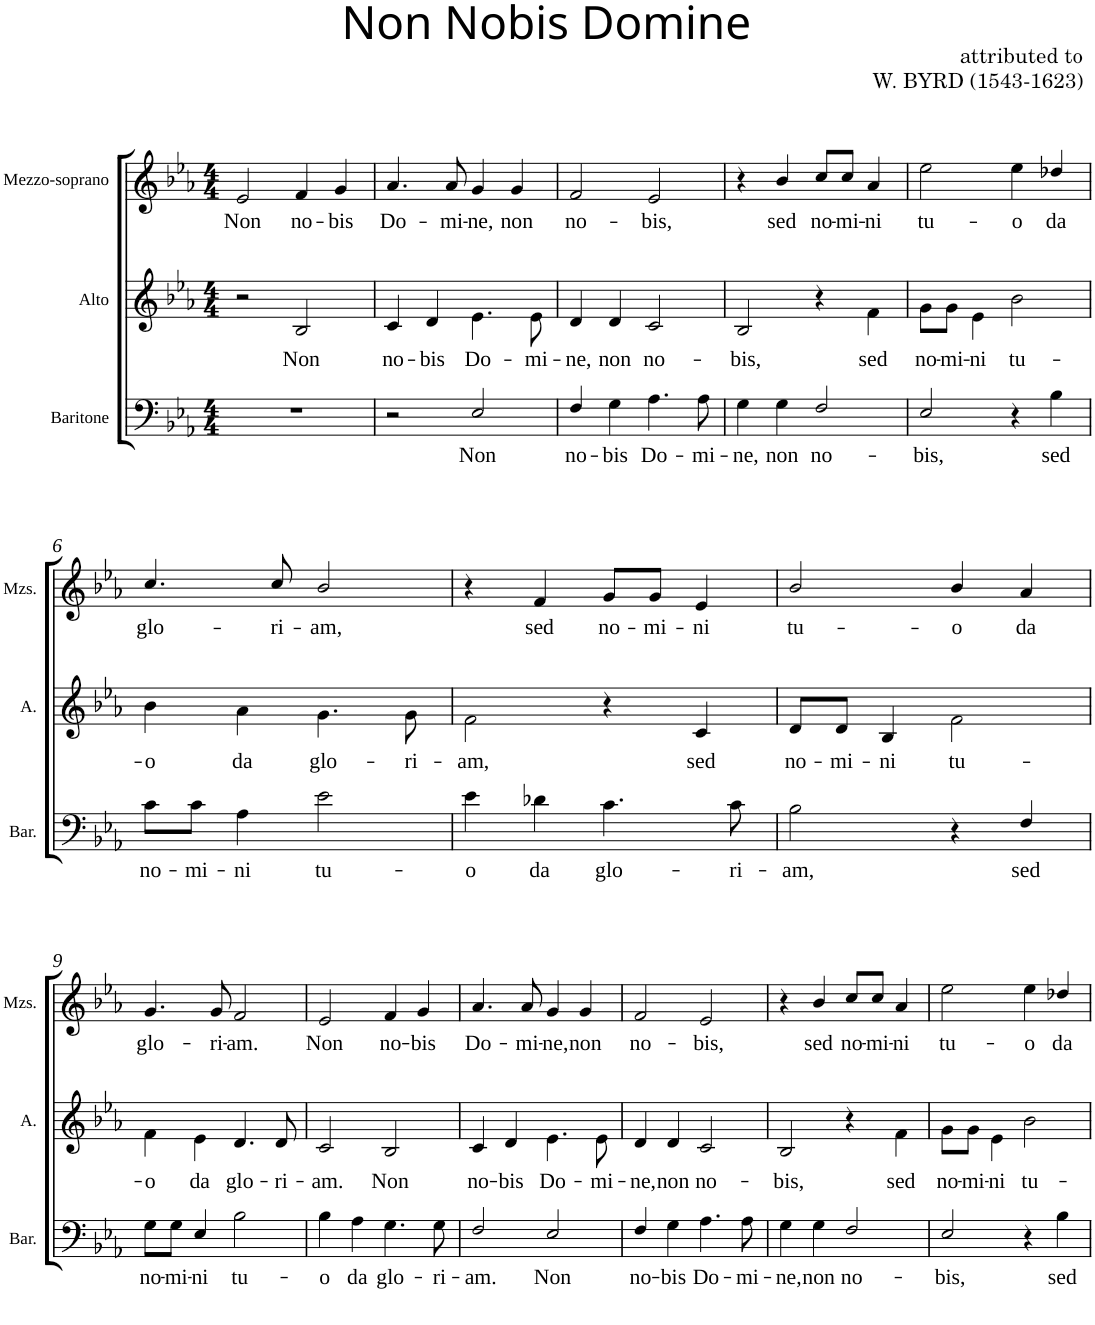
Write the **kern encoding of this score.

**kern	**text	**kern	**text	**kern	**text
*part3	*part3	*part2	*part2	*part1	*part1
*staff3	*staff3	*staff2	*staff2	*staff1	*staff1
*I"Baritone	*	*I"Alto	*	*I"Mezzo-soprano	*
*I'Bar.	*	*I'A.	*	*I'Mzs.	*
*clefF4	*	*clefG2	*	*clefG2	*
*k[b-e-a-]	*	*k[b-e-a-]	*	*k[b-e-a-]	*
*E-:	*	*E-:	*	*E-:	*
*M4/4	*	*M4/4	*	*M4/4	*
=1	=1	=1	=1	=1	=1
!	!	!	!	!	!LO:LY:b
1r	.	2r	.	2e-/	Non
!	!	!	!LO:LY:b	!	!LO:LY:b
.	.	2B-/	Non	4f/	no-
!	!	!	!	!	!LO:LY:b
.	.	.	.	4g/	-bis
=2	=2	=2	=2	=2	=2
!	!	!	!LO:LY:b	!	!LO:LY:b
2r	.	4c/	no-	4.a-/	Do-
!	!	!	!LO:LY:b	!	!
.	.	4d/	-bis	.	.
!	!	!	!	!	!LO:LY:b
.	.	.	.	8a-/	-mi-
!	!LO:LY:b	!	!LO:LY:b	!	!LO:LY:b
2E-/	Non	4.e-\	Do-	4g/	-ne,
!	!	!	!	!	!LO:LY:b
.	.	.	.	4g/	non
!	!	!	!LO:LY:b	!	!
.	.	8e-\	-mi-	.	.
=3	=3	=3	=3	=3	=3
!	!LO:LY:b	!	!LO:LY:b	!	!LO:LY:b
4F/	no-	4d/	-ne,	2f/	no-
!	!LO:LY:b	!	!LO:LY:b	!	!
4G\	-bis	4d/	non	.	.
!	!LO:LY:b	!	!LO:LY:b	!	!LO:LY:b
4.A-\	Do-	2c/	no-	2e-/	-bis,
!	!LO:LY:b	!	!	!	!
8A-\	-mi-	.	.	.	.
=4	=4	=4	=4	=4	=4
!	!LO:LY:b	!	!LO:LY:b	!	!
4G\	-ne,	2B-/	-bis,	4r	.
!	!LO:LY:b	!	!	!	!LO:LY:b
4G\	non	.	.	4b-/	sed
!	!LO:LY:b	!	!	!	!LO:LY:b
2F/	no-	4r	.	8cc/L	no-
!	!	!	!	!	!LO:LY:b
.	.	.	.	8cc/J	-mi-
!	!	!	!LO:LY:b	!	!LO:LY:b
.	.	4f\	sed	4a-/	-ni
=5	=5	=5	=5	=5	=5
!	!LO:LY:b	!	!LO:LY:b	!	!LO:LY:b
2E-/	-bis,	8g\L	no-	2ee-\	tu-
!	!	!	!LO:LY:b	!	!
.	.	8g\J	-mi-	.	.
!	!	!	!LO:LY:b	!	!
.	.	4e-\	-ni	.	.
!	!	!	!LO:LY:b	!	!LO:LY:b
4r	.	2b-\	tu-	4ee-\	-o
!	!LO:LY:b	!	!	!	!LO:LY:b
4B-\	sed	.	.	4dd-X/	da
!!LO:LB:g=z
=6	=6	=6	=6	=6	=6
!	!LO:LY:b	!	!LO:LY:b	!	!LO:LY:b
8c\L	no-	4b-\	-o	4.cc/	glo-
!	!LO:LY:b	!	!	!	!
8c\J	-mi-	.	.	.	.
!	!LO:LY:b	!	!LO:LY:b	!	!
4A-\	-ni	4a-\	da	.	.
!	!	!	!	!	!LO:LY:b
.	.	.	.	8cc/	-ri-
!	!LO:LY:b	!	!LO:LY:b	!	!LO:LY:b
2e-\	tu-	4.g\	glo-	2b-/	-am,
!	!	!	!LO:LY:b	!	!
.	.	8g\	-ri-	.	.
=7	=7	=7	=7	=7	=7
!	!LO:LY:b	!	!LO:LY:b	!	!
4e-\	-o	2f\	-am,	4r	.
!	!LO:LY:b	!	!	!	!LO:LY:b
4d-X\	da	.	.	4f/	sed
!	!LO:LY:b	!	!	!	!LO:LY:b
4.c\	glo-	4r	.	8g/L	no-
!	!	!	!	!	!LO:LY:b
.	.	.	.	8g/J	-mi-
!	!	!	!LO:LY:b	!	!LO:LY:b
.	.	4c/	sed	4e-/	-ni
!	!LO:LY:b	!	!	!	!
8c\	-ri-	.	.	.	.
=8	=8	=8	=8	=8	=8
!	!LO:LY:b	!	!LO:LY:b	!	!LO:LY:b
2B-\	-am,	8d/L	no-	2b-/	tu-
!	!	!	!LO:LY:b	!	!
.	.	8d/J	-mi-	.	.
!	!	!	!LO:LY:b	!	!
.	.	4B-/	-ni	.	.
!	!	!	!LO:LY:b	!	!LO:LY:b
4r	.	2f\	tu-	4b-/	-o
!	!LO:LY:b	!	!	!	!LO:LY:b
4F/	sed	.	.	4a-/	da
!!LO:LB:g=z
=9	=9	=9	=9	=9	=9
!	!LO:LY:b	!	!LO:LY:b	!	!LO:LY:b
8G\L	no-	4f\	-o	4.g/	glo-
!	!LO:LY:b	!	!	!	!
8G\J	-mi-	.	.	.	.
!	!LO:LY:b	!	!LO:LY:b	!	!
4E-/	-ni	4e-\	da	.	.
!	!	!	!	!	!LO:LY:b
.	.	.	.	8g/	-ri-
!	!LO:LY:b	!	!LO:LY:b	!	!LO:LY:b
2B-\	tu-	4.d/	glo-	2f/	-am.
!	!	!	!LO:LY:b	!	!
.	.	8d/	-ri-	.	.
=10	=10	=10	=10	=10	=10
!	!LO:LY:b	!	!LO:LY:b	!	!LO:LY:b
4B-\	-o	2c/	-am.	2e-/	Non
!	!LO:LY:b	!	!	!	!
4A-\	da	.	.	.	.
!	!LO:LY:b	!	!LO:LY:b	!	!LO:LY:b
4.G\	glo-	2B-/	Non	4f/	no-
!	!	!	!	!	!LO:LY:b
.	.	.	.	4g/	-bis
!	!LO:LY:b	!	!	!	!
8G\	-ri-	.	.	.	.
=11	=11	=11	=11	=11	=11
!	!LO:LY:b	!	!LO:LY:b	!	!LO:LY:b
2F/	-am.	4c/	no-	4.a-/	Do-
!	!	!	!LO:LY:b	!	!
.	.	4d/	-bis	.	.
!	!	!	!	!	!LO:LY:b
.	.	.	.	8a-/	-mi-
!	!LO:LY:b	!	!LO:LY:b	!	!LO:LY:b
2E-/	Non	4.e-\	Do-	4g/	-ne,
!	!	!	!	!	!LO:LY:b
.	.	.	.	4g/	non
!	!	!	!LO:LY:b	!	!
.	.	8e-\	-mi-	.	.
=12	=12	=12	=12	=12	=12
!	!LO:LY:b	!	!LO:LY:b	!	!LO:LY:b
4F/	no-	4d/	-ne,	2f/	no-
!	!LO:LY:b	!	!LO:LY:b	!	!
4G\	-bis	4d/	non	.	.
!	!LO:LY:b	!	!LO:LY:b	!	!LO:LY:b
4.A-\	Do-	2c/	no-	2e-/	-bis,
!	!LO:LY:b	!	!	!	!
8A-\	-mi-	.	.	.	.
=13	=13	=13	=13	=13	=13
!	!LO:LY:b	!	!LO:LY:b	!	!
4G\	-ne,	2B-/	-bis,	4r	.
!	!LO:LY:b	!	!	!	!LO:LY:b
4G\	non	.	.	4b-/	sed
!	!LO:LY:b	!	!	!	!LO:LY:b
2F/	no-	4r	.	8cc/L	no-
!	!	!	!	!	!LO:LY:b
.	.	.	.	8cc/J	-mi-
!	!	!	!LO:LY:b	!	!LO:LY:b
.	.	4f\	sed	4a-/	-ni
=14	=14	=14	=14	=14	=14
!	!LO:LY:b	!	!LO:LY:b	!	!LO:LY:b
2E-/	-bis,	8g\L	no-	2ee-\	tu-
!	!	!	!LO:LY:b	!	!
.	.	8g\J	-mi-	.	.
!	!	!	!LO:LY:b	!	!
.	.	4e-\	-ni	.	.
!	!	!	!LO:LY:b	!	!LO:LY:b
4r	.	2b-\	tu-	4ee-\	-o
!	!LO:LY:b	!	!	!	!LO:LY:b
4B-\	sed	.	.	4dd-X/	da
=	=	=	=	=	=
*-	*-	*-	*-	*-	*-
